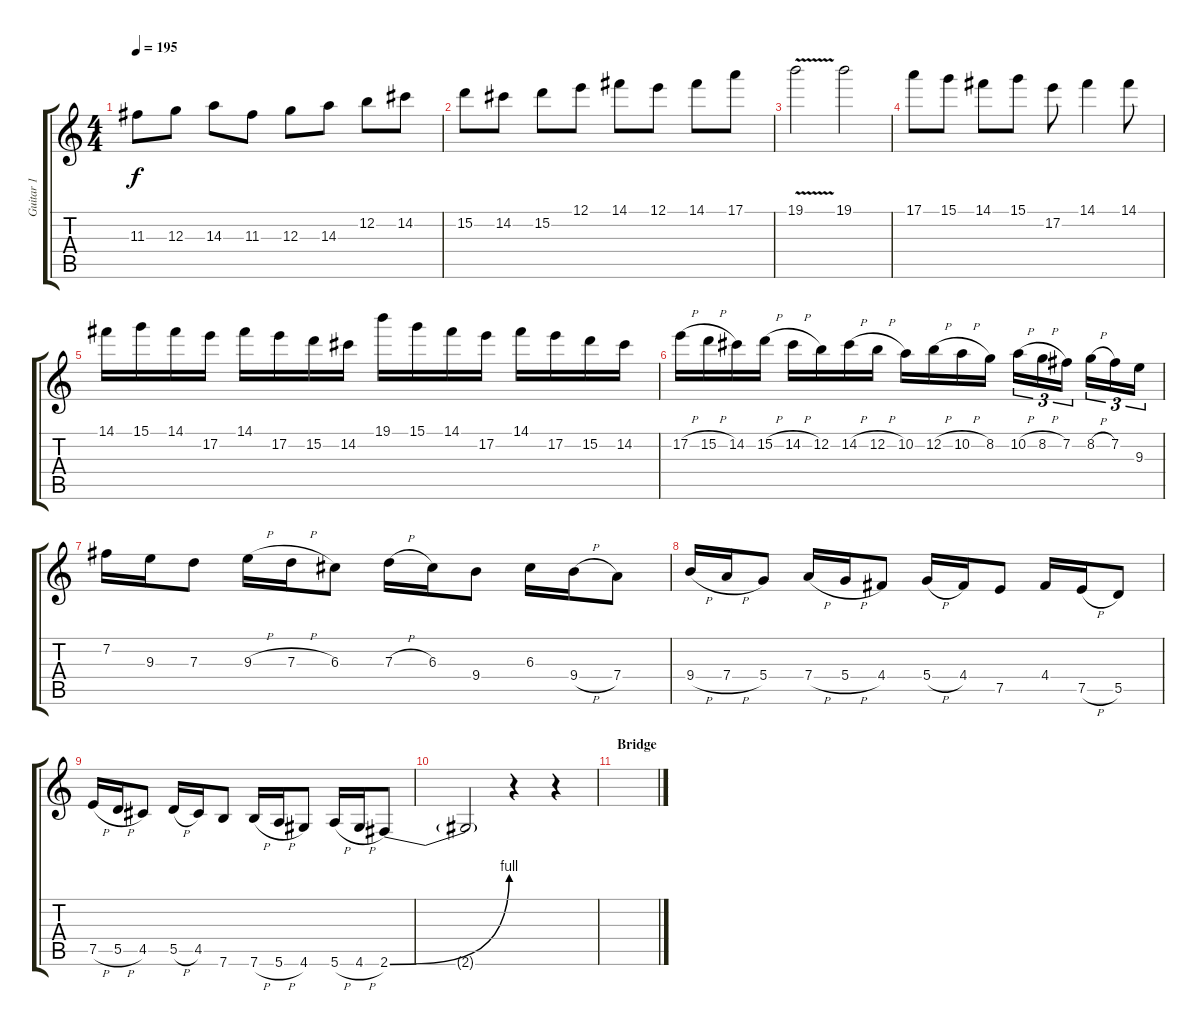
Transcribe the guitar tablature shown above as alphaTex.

\track ("Guitar 1" "Guitar 1") {instrument distortionguitar}
\staff {score tabs}
\tuning (E4 B3 G3 D3 A2 E2) {hide}
\ts (4 4)
\tempo 195
\clef g2
\ks c
11.3.8{dy f} 12.3.8 14.3.8 11.3.8 12.3.8 14.3.8 12.2.8 14.2.8 |
15.2.8 14.2.8 15.2.8 12.1.8 14.1.8 12.1.8 14.1.8 17.1.8 |
19.1{v}.2 19.1.2 |
17.1.8 15.1.8 14.1.8 15.1.8 17.2.8 14.1.4 14.1.8 |
14.1.16 15.1.16 14.1.16 17.2.16 14.1.16 17.2.16 15.2.16 14.2.16 19.1.16 15.1.16 14.1.16 17.2.16 14.1.16 17.2.16 15.2.16 14.2.16 |
17.2{h}.16 15.2{h}.16 14.2.16 15.2{h}.16 14.2{h}.16 12.2.16 14.2{h}.16 12.2{h}.16 10.2.16 12.2{h}.16 10.2{h}.16 8.2.16 10.2{h}.16{tu (3 2)} 8.2{h}.16{tu (3 2)} 7.2.16{tu (3 2)} 8.2{h}.16{tu (3 2)} 7.2.16{tu (3 2)} 9.3.16{tu (3 2)} |
7.2.16 9.3.16 7.3.8 9.3{h}.16 7.3{h}.16 6.3.8 7.3{h}.16 6.3.16 9.4.8 6.3.16 9.4{h}.16 7.4.8 |
9.4{h}.16 7.4{h}.16 5.4.8 7.4{h}.16 5.4{h}.16 4.4.8 5.4{h}.16 4.4.16 7.5.8 4.4.16 7.5{h}.16 5.5.8 |
7.5{h}.16 5.5{h}.16 4.5.8 5.5{h}.16 4.5.16 7.6.8 7.6{h}.16 5.6{h}.16 4.6.8 5.6{h}.16 4.6{h}.16 2.6{be (bend 0 0 60 4)}.8 |
2.6{t}.2 r.4 r.4 |
\section ("" "Bridge")
